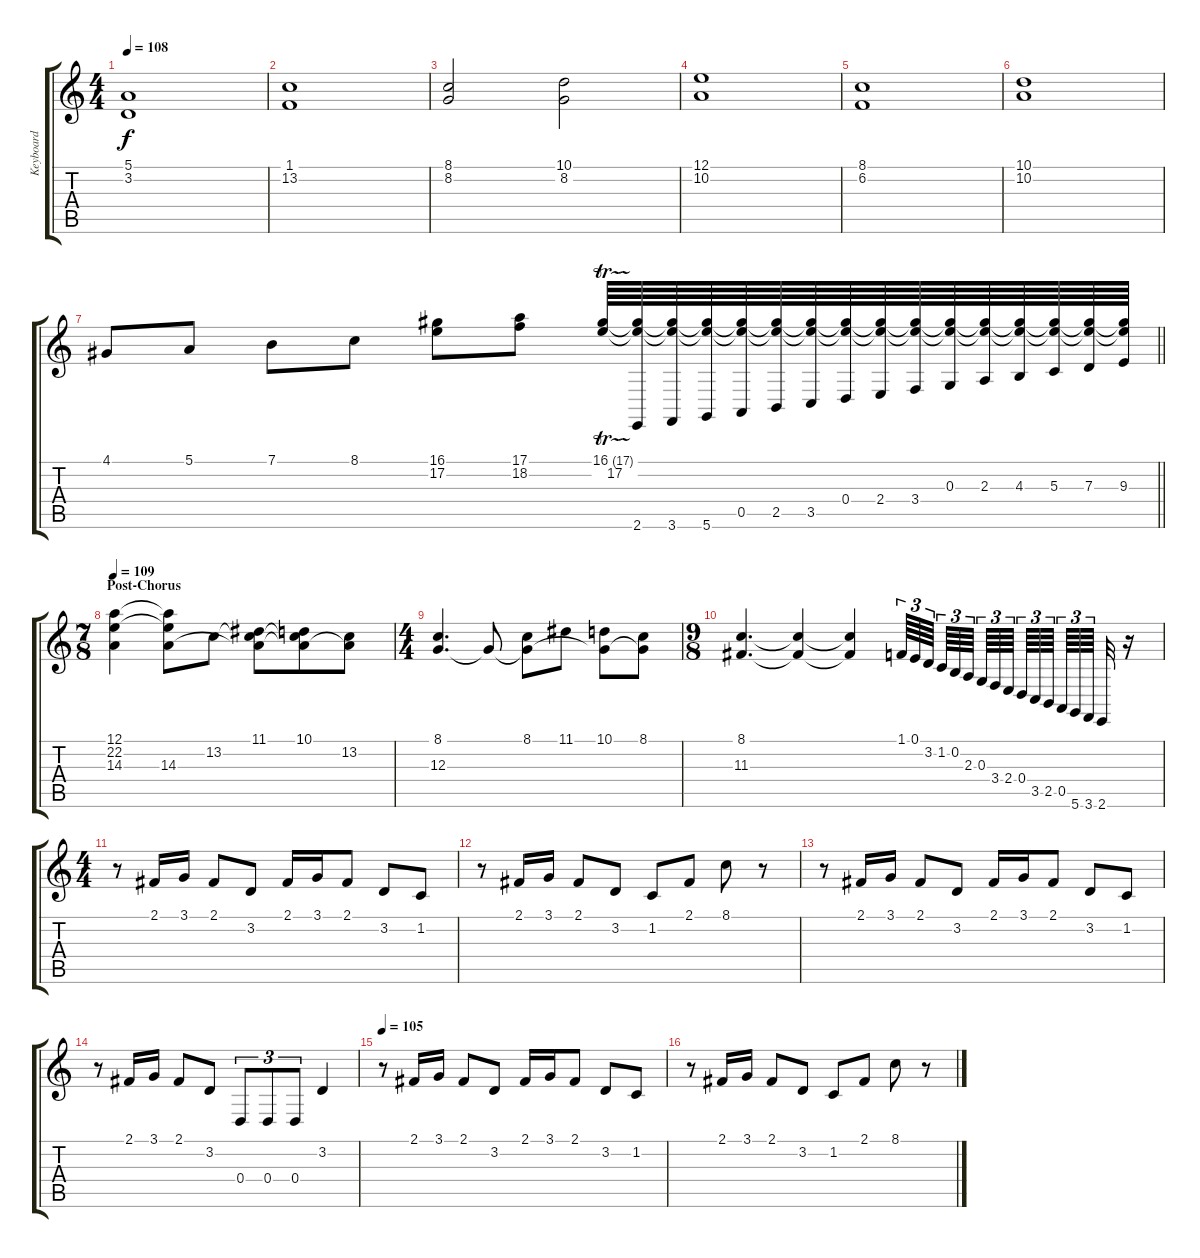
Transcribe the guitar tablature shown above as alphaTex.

\track ("Keyboard" "Keyboard") {instrument choiraahs}
\staff {score tabs}
\tuning (E4 B3 G3 D3 A2 D2) {hide}
\ts (4 4)
\tempo 108
\clef g2
\ks c
(5.1 3.2).1{dy f} |
(1.1 13.2).1 |
(8.1 8.2).2 (10.1 8.2).2 |
(12.1 10.2).1 |
(8.1 6.2).1 |
(10.1 10.2).1 |
\barLineRight lightlight
4.1.8 5.1.8 7.1.8 8.1.8 (16.1 17.2).8 (17.1 18.2).8 (16.1{tr (17 32)} 17.2).64 (16.1{t} 17.2{t} 2.6).64 (16.1{t} 17.2{t} 3.6).64 (16.1{t} 17.2{t} 5.6).64 (16.1{t} 17.2{t} 0.5).64 (16.1{t} 17.2{t} 2.5).64 (16.1{t} 17.2{t} 3.5).64 (16.1{t} 17.2{t} 0.4).64 (16.1{t} 17.2{t} 2.4).64 (16.1{t} 17.2{t} 3.4).64 (16.1{t} 17.2{t} 0.3).64 (16.1{t} 17.2{t} 2.3).64 (16.1{t} 17.2{t} 4.3).64 (16.1{t} 17.2{t} 5.3).64 (16.1{t} 17.2{t} 7.3).64 (16.1{t} 17.2{t} 9.3).64 |
\ts (7 8)
\section ("" "Post-Chorus")
\tempo 109
(12.1 22.2 14.3).4 (12.1{t} 22.2{t} 14.3).8 13.2.8 (11.1 13.2{t} 14.3{t}).8 (10.1 13.2{t} 14.3{t}).8 (13.2 14.3{t}).8 |
\ts (4 4)
(8.1 12.3).4{d} 12.3{t}.8 (8.1 12.3{t}).8 11.1.8 (10.1 12.3{t}).8 (8.1 12.3{t}).8 |
\ts (9 8)
(8.1 11.3).4{d} (8.1{t} 11.3{t}).4 (8.1{t} 11.3{t}).4 1.1.64{tu (3 2)} 0.1.64{tu (3 2)} 3.2.64{tu (3 2) beam splitsecondary} 1.2.64{tu (3 2)} 0.2.64{tu (3 2)} 2.3.64{tu (3 2) beam splitsecondary} 0.3.64{tu (3 2)} 3.4.64{tu (3 2)} 2.4.64{tu (3 2) beam splitsecondary} 0.4.64{tu (3 2)} 3.5.64{tu (3 2)} 2.5.64{tu (3 2) beam splitsecondary} 0.5.64{tu (3 2)} 5.6.64{tu (3 2)} 3.6.64{tu (3 2) beam splitsecondary} 2.6.32 r.16 |
\ts (4 4)
r.8{instrument sitar} 2.1.16 3.1.16 2.1.8 3.2.8 2.1.16 3.1.16 2.1.8 3.2.8 1.2.8 |
r.8 2.1.16 3.1.16 2.1.8 3.2.8 1.2.8 2.1.8 8.1.8 r.8 |
r.8 2.1.16 3.1.16 2.1.8 3.2.8 2.1.16 3.1.16 2.1.8 3.2.8 1.2.8 |
r.8 2.1.16 3.1.16 2.1.8 3.2.8 0.4.8{tu (3 2)} 0.4.8{tu (3 2)} 0.4.8{tu (3 2)} 3.2.4 |
\tempo 105
r.8 2.1.16 3.1.16 2.1.8 3.2.8 2.1.16 3.1.16 2.1.8 3.2.8 1.2.8 |
r.8 2.1.16 3.1.16 2.1.8 3.2.8 1.2.8 2.1.8 8.1.8 r.8
